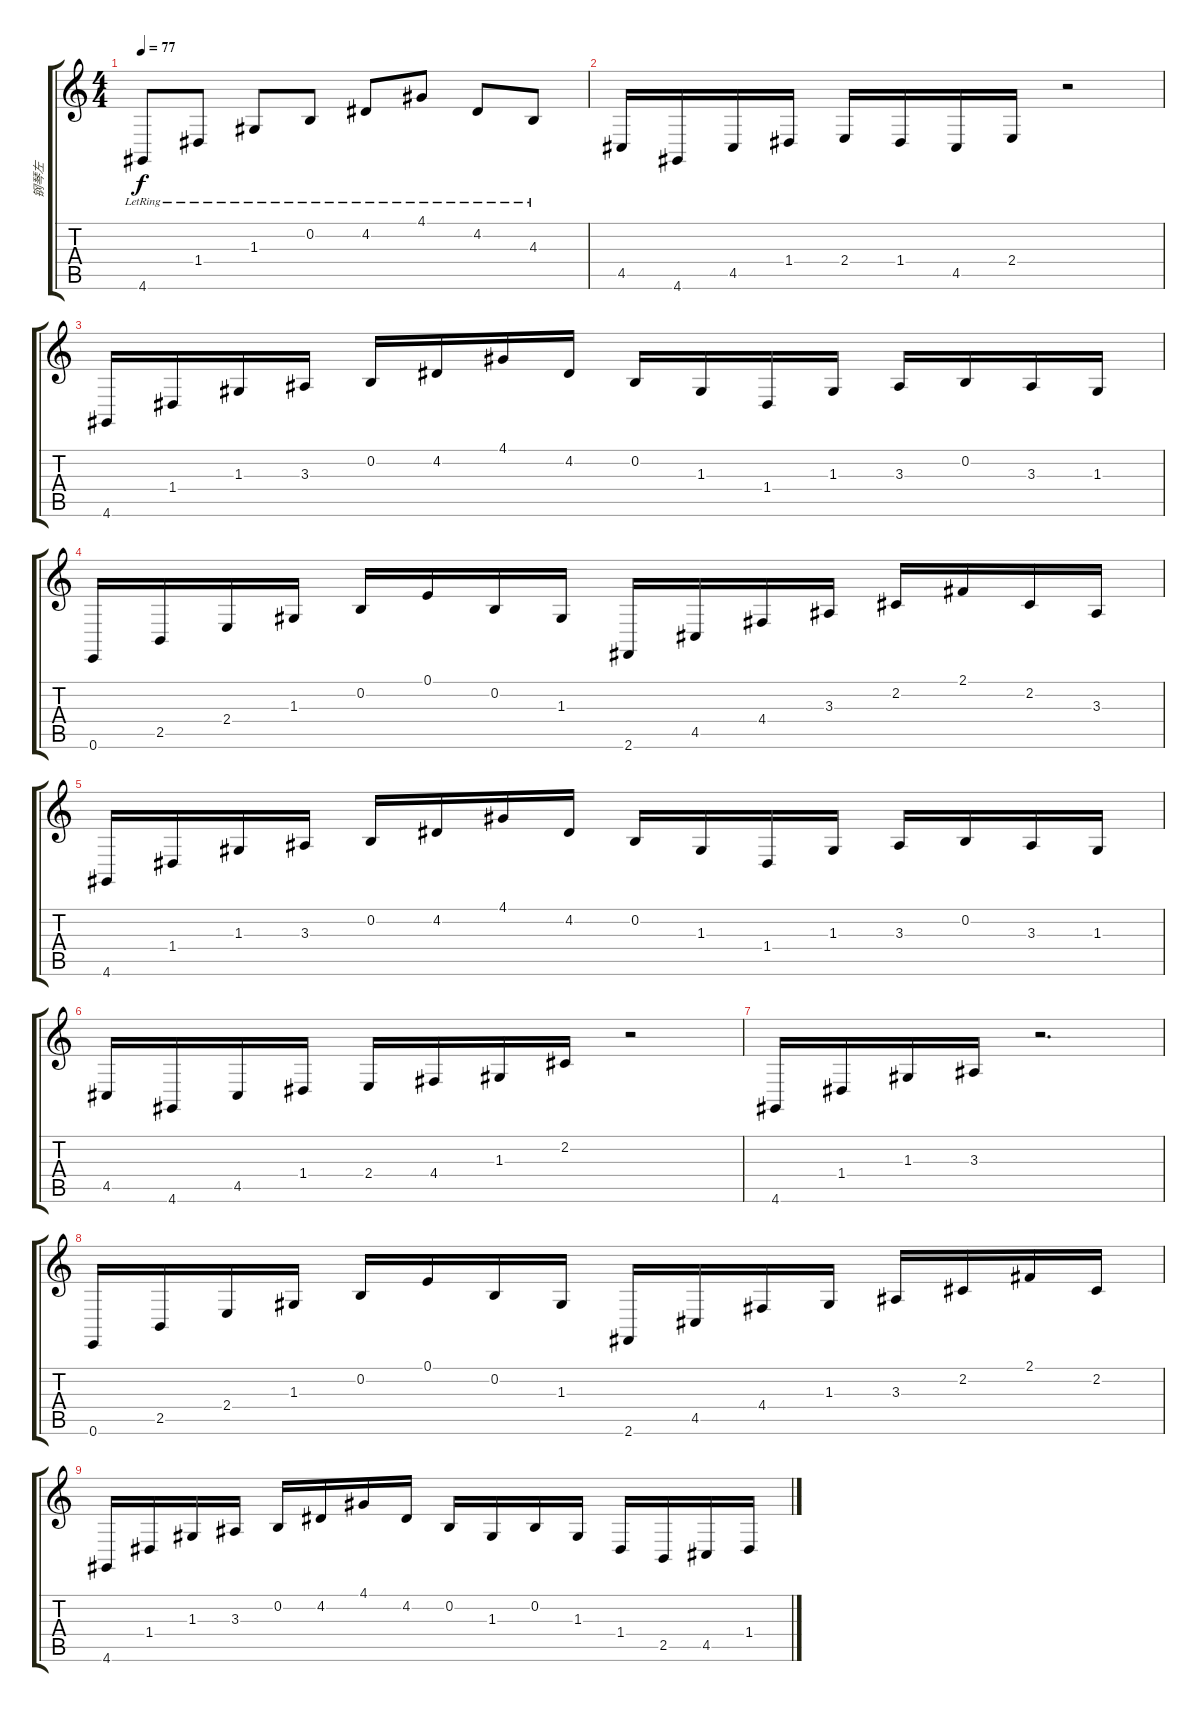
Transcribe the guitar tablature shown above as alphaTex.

\track ("钢琴左" "钢琴左") {instrument acousticgrandpiano}
\staff {score tabs}
\tuning (E4 B3 G3 D3 A2 E2) {hide}
\ts (4 4)
\tempo 77
\clef g2
\ks c
4.6{lr}.8{dy f} 1.4{lr}.8 1.3{lr}.8 0.2{lr}.8 4.2{lr}.8 4.1{lr}.8 4.2{lr}.8 4.3{lr}.8 |
4.5.16 4.6.16 4.5.16 1.4.16 2.4.16 1.4.16 4.5.16 2.4.16 r.2 |
4.6.16 1.4.16 1.3.16 3.3.16 0.2.16 4.2.16 4.1.16 4.2.16 0.2.16 1.3.16 1.4.16 1.3.16 3.3.16 0.2.16 3.3.16 1.3.16 |
0.6.16 2.5.16 2.4.16 1.3.16 0.2.16 0.1.16 0.2.16 1.3.16 2.6.16 4.5.16 4.4.16 3.3.16 2.2.16 2.1.16 2.2.16 3.3.16 |
4.6.16 1.4.16 1.3.16 3.3.16 0.2.16 4.2.16 4.1.16 4.2.16 0.2.16 1.3.16 1.4.16 1.3.16 3.3.16 0.2.16 3.3.16 1.3.16 |
4.5.16 4.6.16 4.5.16 1.4.16 2.4.16 4.4.16 1.3.16 2.2.16 r.2 |
4.6.16 1.4.16 1.3.16 3.3.16 r.2{d} |
0.6.16 2.5.16 2.4.16 1.3.16 0.2.16 0.1.16 0.2.16 1.3.16 2.6.16 4.5.16 4.4.16 1.3.16 3.3.16 2.2.16 2.1.16 2.2.16 |
4.6.16 1.4.16 1.3.16 3.3.16 0.2.16 4.2.16 4.1.16 4.2.16 0.2.16 1.3.16 0.2.16 1.3.16 1.4.16 2.5.16 4.5.16 1.4.16
